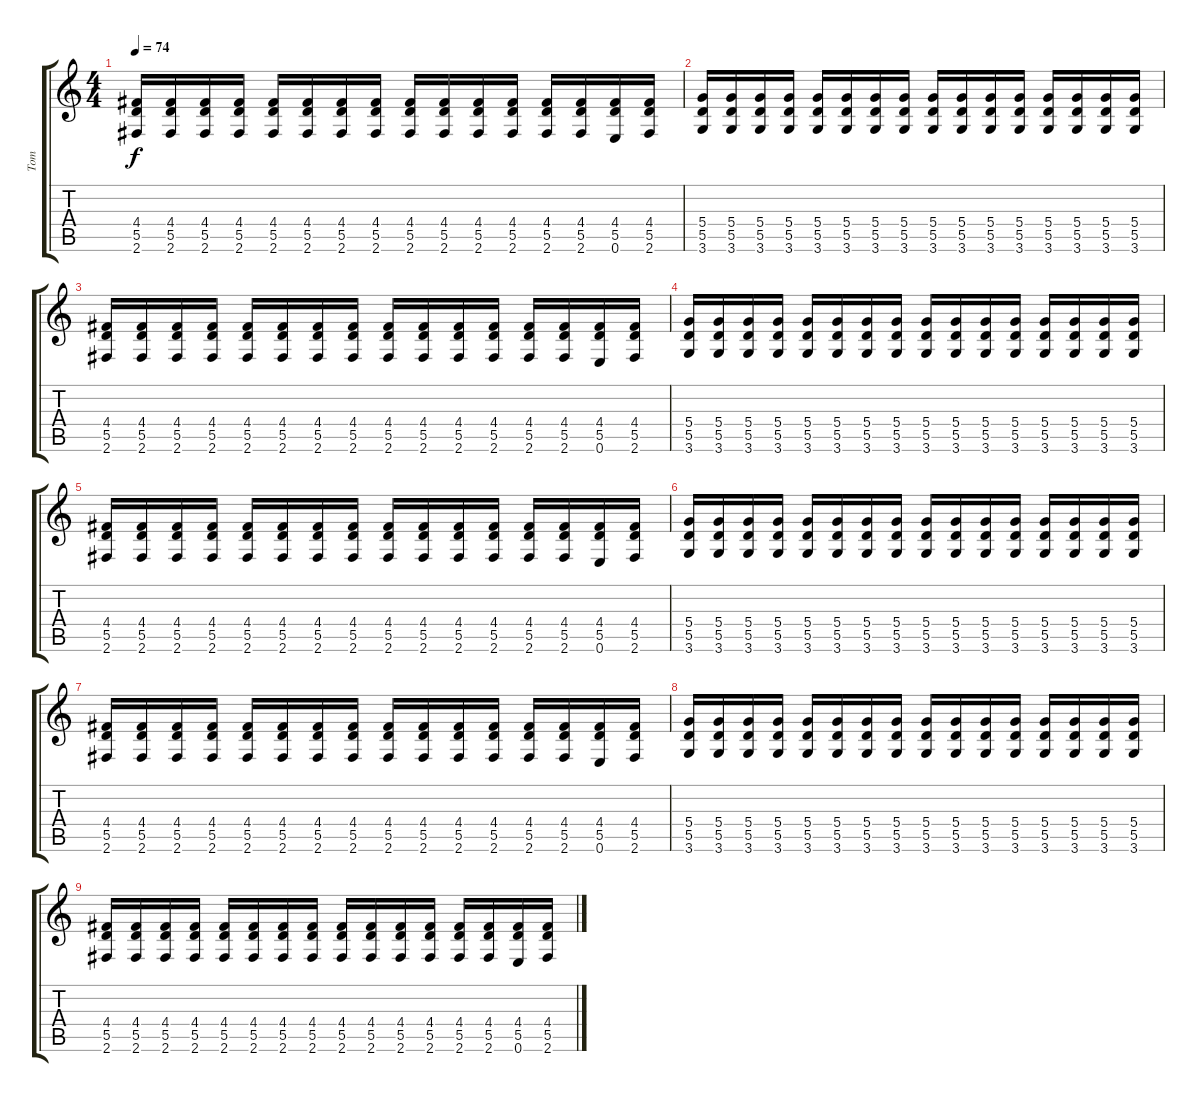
\track ("Tom" "Tom") {instrument distortionguitar}
\staff {score tabs}
\tuning (E4 B3 G3 D3 A2 E2) {hide}
\ts (4 4)
\tempo 74
\clef g2
\ks c
(4.4 5.5 2.6).16{dy f} (4.4 5.5 2.6).16 (4.4 5.5 2.6).16 (4.4 5.5 2.6).16 (4.4 5.5 2.6).16 (4.4 5.5 2.6).16 (4.4 5.5 2.6).16 (4.4 5.5 2.6).16 (4.4 5.5 2.6).16 (4.4 5.5 2.6).16 (4.4 5.5 2.6).16 (4.4 5.5 2.6).16 (4.4 5.5 2.6).16 (4.4 5.5 2.6).16 (4.4 5.5 0.6).16 (4.4 5.5 2.6).16 |
(5.4 5.5 3.6).16 (5.4 5.5 3.6).16 (5.4 5.5 3.6).16 (5.4 5.5 3.6).16 (5.4 5.5 3.6).16 (5.4 5.5 3.6).16 (5.4 5.5 3.6).16 (5.4 5.5 3.6).16 (5.4 5.5 3.6).16 (5.4 5.5 3.6).16 (5.4 5.5 3.6).16 (5.4 5.5 3.6).16 (5.4 5.5 3.6).16 (5.4 5.5 3.6).16 (5.4 5.5 3.6).16 (5.4 5.5 3.6).16 |
(4.4 5.5 2.6).16 (4.4 5.5 2.6).16 (4.4 5.5 2.6).16 (4.4 5.5 2.6).16 (4.4 5.5 2.6).16 (4.4 5.5 2.6).16 (4.4 5.5 2.6).16 (4.4 5.5 2.6).16 (4.4 5.5 2.6).16 (4.4 5.5 2.6).16 (4.4 5.5 2.6).16 (4.4 5.5 2.6).16 (4.4 5.5 2.6).16 (4.4 5.5 2.6).16 (4.4 5.5 0.6).16 (4.4 5.5 2.6).16 |
(5.4 5.5 3.6).16 (5.4 5.5 3.6).16 (5.4 5.5 3.6).16 (5.4 5.5 3.6).16 (5.4 5.5 3.6).16 (5.4 5.5 3.6).16 (5.4 5.5 3.6).16 (5.4 5.5 3.6).16 (5.4 5.5 3.6).16 (5.4 5.5 3.6).16 (5.4 5.5 3.6).16 (5.4 5.5 3.6).16 (5.4 5.5 3.6).16 (5.4 5.5 3.6).16 (5.4 5.5 3.6).16 (5.4 5.5 3.6).16 |
(4.4 5.5 2.6).16 (4.4 5.5 2.6).16 (4.4 5.5 2.6).16 (4.4 5.5 2.6).16 (4.4 5.5 2.6).16 (4.4 5.5 2.6).16 (4.4 5.5 2.6).16 (4.4 5.5 2.6).16 (4.4 5.5 2.6).16 (4.4 5.5 2.6).16 (4.4 5.5 2.6).16 (4.4 5.5 2.6).16 (4.4 5.5 2.6).16 (4.4 5.5 2.6).16 (4.4 5.5 0.6).16 (4.4 5.5 2.6).16 |
(5.4 5.5 3.6).16{volume 0} (5.4 5.5 3.6).16 (5.4 5.5 3.6).16 (5.4 5.5 3.6).16 (5.4 5.5 3.6).16 (5.4 5.5 3.6).16 (5.4 5.5 3.6).16 (5.4 5.5 3.6).16 (5.4 5.5 3.6).16 (5.4 5.5 3.6).16 (5.4 5.5 3.6).16 (5.4 5.5 3.6).16 (5.4 5.5 3.6).16 (5.4 5.5 3.6).16 (5.4 5.5 3.6).16 (5.4 5.5 3.6).16 |
(4.4 5.5 2.6).16 (4.4 5.5 2.6).16 (4.4 5.5 2.6).16 (4.4 5.5 2.6).16 (4.4 5.5 2.6).16 (4.4 5.5 2.6).16 (4.4 5.5 2.6).16 (4.4 5.5 2.6).16 (4.4 5.5 2.6).16 (4.4 5.5 2.6).16 (4.4 5.5 2.6).16 (4.4 5.5 2.6).16 (4.4 5.5 2.6).16 (4.4 5.5 2.6).16 (4.4 5.5 0.6).16 (4.4 5.5 2.6).16 |
(5.4 5.5 3.6).16 (5.4 5.5 3.6).16 (5.4 5.5 3.6).16 (5.4 5.5 3.6).16 (5.4 5.5 3.6).16 (5.4 5.5 3.6).16 (5.4 5.5 3.6).16 (5.4 5.5 3.6).16 (5.4 5.5 3.6).16 (5.4 5.5 3.6).16 (5.4 5.5 3.6).16 (5.4 5.5 3.6).16 (5.4 5.5 3.6).16 (5.4 5.5 3.6).16 (5.4 5.5 3.6).16 (5.4 5.5 3.6).16 |
(4.4 5.5 2.6).16 (4.4 5.5 2.6).16 (4.4 5.5 2.6).16 (4.4 5.5 2.6).16 (4.4 5.5 2.6).16 (4.4 5.5 2.6).16 (4.4 5.5 2.6).16 (4.4 5.5 2.6).16 (4.4 5.5 2.6).16 (4.4 5.5 2.6).16 (4.4 5.5 2.6).16 (4.4 5.5 2.6).16 (4.4 5.5 2.6).16 (4.4 5.5 2.6).16 (4.4 5.5 0.6).16 (4.4 5.5 2.6).16
